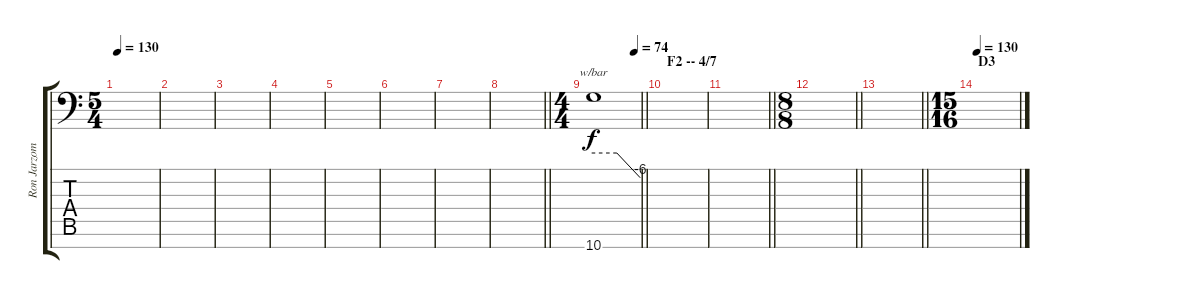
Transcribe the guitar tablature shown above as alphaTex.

\track ("Ron Jarzombek Lead 3" "Ron Jarzom") {instrument distortionguitar}
\staff {score tabs}
\tuning (E4 B3 G3 D3 A2 E2 A1) {hide}
\ts (5 4)
\tempo 130
\clef f4
\ks c
|
|
|
|
|
|
|
\barLineRight lightlight
|
\ts (4 4)
\tempo (74 0.875)
\barLineRight lightlight
10.7.1{tbe (custom default 0 0 30 0 60 -24)} |
\section ("" "F2 -- 4/7")
|
\barLineRight lightlight
|
\ts (8 8)
\barLineRight lightlight
|
\barLineRight lightlight
|
\ts (15 16)
\section ("" "D3")
\tempo 130
